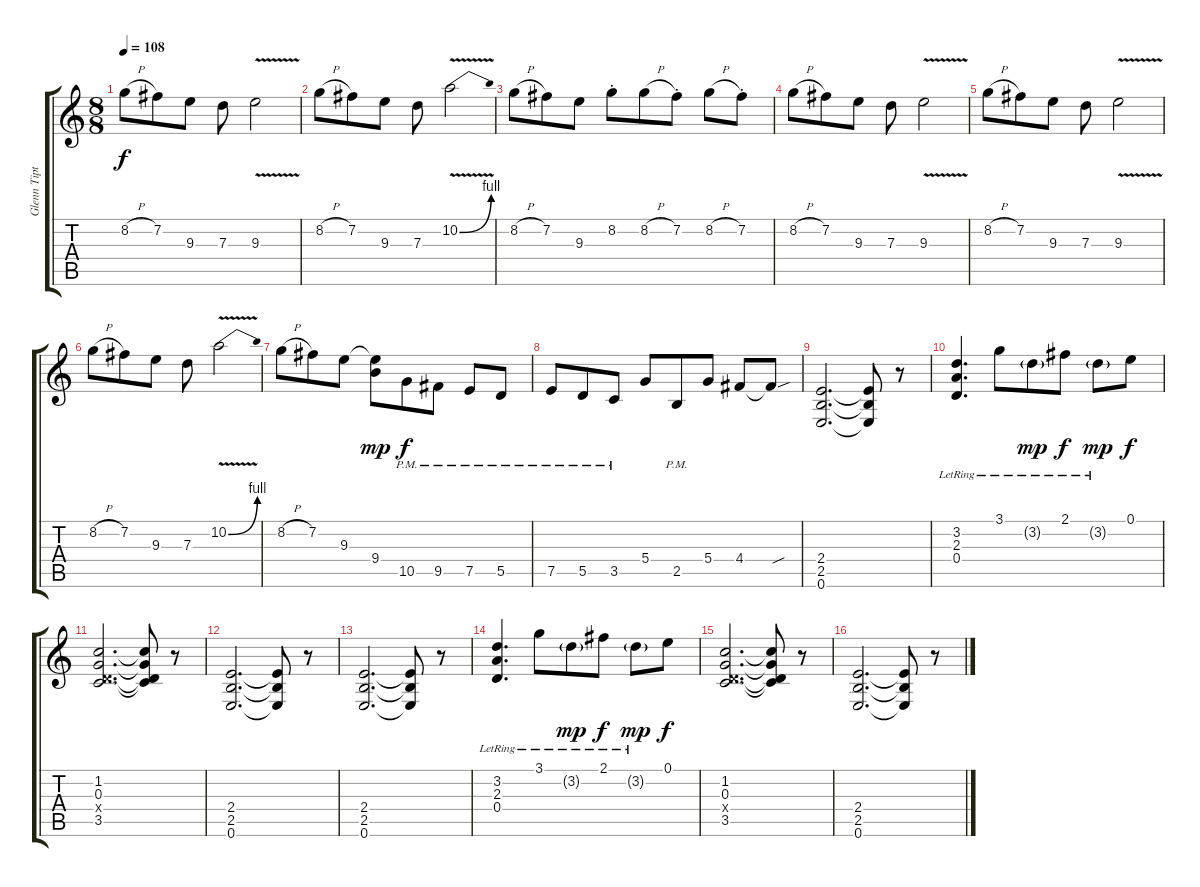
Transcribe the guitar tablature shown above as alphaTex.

\track ("Glenn Tipton" "Glenn Tipt") {instrument distortionguitar}
\staff {score tabs}
\tuning (E4 B3 G3 D3 A2 E2) {hide}
\ts (8 8)
\tempo 108
\clef g2
\ks c
8.2{h}.8{dy f} 7.2.8 9.3.8 7.3.8 9.3{v}.2 |
8.2{h}.8 7.2.8 9.3.8 7.3.8 10.2{be (bend 0 0 60 4) v}.2 |
8.2{h}.8 7.2.8 9.3.8 8.2{st}.8 8.2{h}.8 7.2{st}.8 8.2{h}.8 7.2{st}.8 |
8.2{h}.8 7.2.8 9.3.8 7.3.8 9.3{v}.2 |
8.2{h}.8 7.2.8 9.3.8 7.3.8 9.3{v}.2 |
8.2{h}.8 7.2.8 9.3.8 7.3.8 10.2{be (bend 0 0 60 4) v}.2 |
8.2{h}.8 7.2.8 9.3.8 (9.3{t} 9.4).8{dy mp} 10.5{pm}.8{dy f} 9.5{pm}.8 7.5{pm}.8 5.5{pm}.8 |
7.5{pm}.8 5.5{pm}.8 3.5{pm}.8 5.4.8 2.5{pm}.8 5.4.8 4.4.8 4.4{sou t}.8 |
(2.4 2.5 0.6).2{d volume 14} (2.4{t} 2.5{t} 0.6{t}).8 r.8 |
(3.2{lr} 2.3{lr} 0.4{lr}).4{d} 3.1{lr}.8 3.2{g lr}.8{dy mp} 2.1{lr}.8{dy f} 3.2{g lr}.8{dy mp} 0.1.8{dy f} |
(1.2 0.3 0.4{x} 3.5).2{d} (1.2{t} 0.3{t} 0.4{t} 3.5{t}).8 r.8 |
(2.4 2.5 0.6).2{d} (2.4{t} 2.5{t} 0.6{t}).8 r.8 |
(2.4 2.5 0.6).2{d} (2.4{t} 2.5{t} 0.6{t}).8 r.8 |
(3.2{lr} 2.3{lr} 0.4{lr}).4{d} 3.1{lr}.8 3.2{g lr}.8{dy mp} 2.1{lr}.8{dy f} 3.2{g lr}.8{dy mp} 0.1.8{dy f} |
(1.2 0.3 0.4{x} 3.5).2{d} (1.2{t} 0.3{t} 0.4{t} 3.5{t}).8 r.8 |
(2.4 2.5 0.6).2{d} (2.4{t} 2.5{t} 0.6{t}).8 r.8
